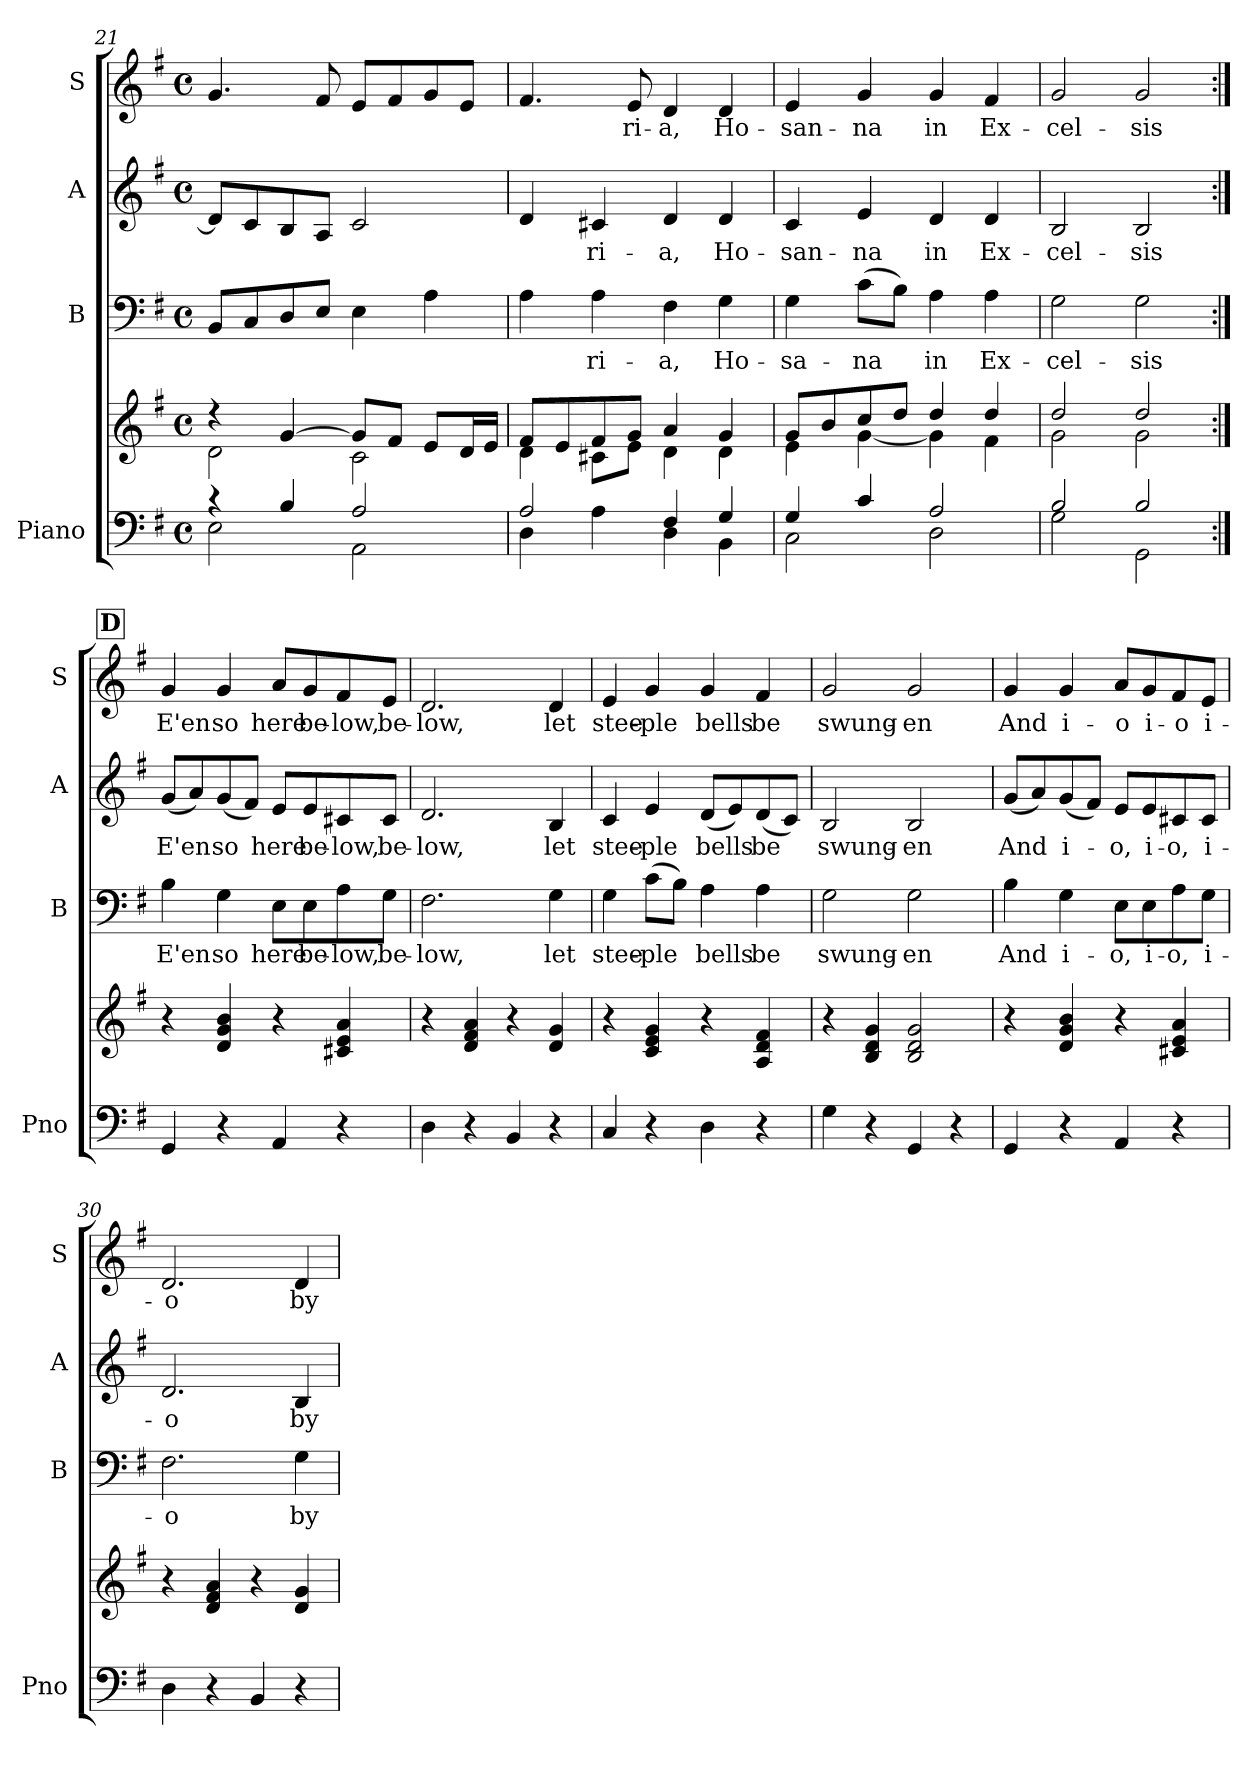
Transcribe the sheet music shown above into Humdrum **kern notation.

**kern	**kern	**kern	**text	**kern	**text	**kern	**text
*part4	*part4	*part3	*part3	*part2	*part2	*part1	*part1
*staff5	*staff4	*staff3	*staff3	*staff2	*staff2	*staff1	*staff1
*I"Piano	*	*I"B	*	*I"A	*	*I"S	*
*I'Pno	*	*I'B	*	*I'A	*	*I'S	*
*clefF4	*clefG2	*clefF4	*	*clefG2	*	*clefG2	*
*k[f#]	*k[f#]	*k[f#]	*	*k[f#]	*	*k[f#]	*
*M4/4	*M4/4	*M4/4	*	*M4/4	*	*M4/4	*
*met(c)	*met(c)	*met(c)	*	*met(c)	*	*met(c)	*
=21	=21	=21	=21	=21	=21	=21	=21
*^	*^	*	*	*	*	*	*
4r	2E\	4r	2d\	8BB/L	.	8d/L]	.	4.g/	.
.	.	.	.	8C/	.	8c/	.	.	.
4B/	.	[4g/	.	8D/	.	8B/	.	.	.
.	.	.	.	8E/J	.	8A/J	.	8f#/	.
2A/	2AA\	8g/L]	2c\	4E\	.	2c/	.	8e/L	.
.	.	8f#/J	.	.	.	.	.	8f#/	.
.	.	8e/L	.	4A\	.	.	.	8g/	.
.	.	16d/L	.	.	.	.	.	8e/J	.
.	.	16e/JJ	.	.	.	.	.	.	.
=22	=22	=22	=22	=22	=22	=22	=22	=22	=22
2A/	4D\	8f#/L	4d\	4A\	.	4d/	.	4.f#/	.
.	.	8e/	.	.	.	.	.	.	.
.	4A\	8f#/	8c#X\L	4A\	-ri-	4c#X/	-ri-	.	.
.	.	8g/J	8e\J	.	.	.	.	8e/	-ri-
4F#/	4D\	4a/	4d\	4F#\	-a,	4d/	-a,	4d/	-a,
4G/	4BB\	4g/	4d\	4G\	Ho-	4d/	Ho-	4d/	Ho-
!!LO:LB:g=z
=23	=23	=23	=23	=23	=23	=23	=23	=23	=23
4G/	2C\	8g/L	4e\	4G\	-sa-	4c/	-san-	4e/	-san-
.	.	8b/	.	.	.	.	.	.	.
4c/	.	8cc/	[4g\	(>8c\L	-na	4e/	-na	4g/	-na
.	.	8dd/J	.	8B\J)	.	.	.	.	.
2A/	2D\	4dd/	4g\]	4A\	in	4d/	in	4g/	in
.	.	4dd/	4f#\	4A\	Ex-	4d/	Ex-	4f#/	Ex-
=24	=24	=24	=24	=24	=24	=24	=24	=24	=24
2B/	2G\	2dd/	2g\	2G\	-cel-	2B/	-cel-	2g/	-cel-
2B/	2GG\	2dd/	2g\	2G\	-sis	2B/	-sis	2g/	-sis
*v	*v	*	*	*	*	*	*	*	*
*	*v	*v	*	*	*	*	*	*
!!LO:REH:place=s1:a:B:fs=14:t=D
=25:|!	=25:|!	=25:|!	=25:|!	=25:|!	=25:|!	=25:|!	=25:|!
4GG/	4r	4B\	E'en	(<8g/L	E'en	4g/	E'en
.	.	.	.	8a/)	.	.	.
4r	4d/ 4g/ 4b/	4G\	so	(<8g/	so	4g/	so
.	.	.	.	8f#/J)	.	.	.
4AA/	4r	8E\L	here	8e/L	here	8a/L	here
.	.	8E\	be-	8e/	be-	8g/	be-
4r	4c#X/ 4e/ 4a/	8A\	-low,	8c#X/	-low,	8f#/	-low,
.	.	8G\J	be-	8c#/J	be-	8e/J	be-
=26	=26	=26	=26	=26	=26	=26	=26
4D\	4r	2.F#\	-low,	2.d/	-low,	2.d/	-low,
4r	4d/ 4f#/ 4a/	.	.	.	.	.	.
4BB/	4r	.	.	.	.	.	.
4r	4d/ 4g/	4G\	let	4B/	let	4d/	let
=27	=27	=27	=27	=27	=27	=27	=27
4C/	4r	4G\	stee-	4c/	stee-	4e/	stee-
4r	4c/ 4e/ 4g/	(>8c\L	-ple	4e/	-ple	4g/	-ple
.	.	8B\J)	.	.	.	.	.
4D\	4r	4A\	bells	(<8d/L	bells	4g/	bells
.	.	.	.	8e/)	.	.	.
4r	4A/ 4d/ 4f#/	4A\	be	(<8d/	be	4f#/	be
.	.	.	.	8c/J)	.	.	.
!!LO:PB:g=z
=28	=28	=28	=28	=28	=28	=28	=28
4G\	4r	2G\	swung-	2B/	swung-	2g/	swung-
4r	4B/ 4d/ 4g/	.	.	.	.	.	.
4GG/	2B/ 2d/ 2g/	2G\	-en	2B/	-en	2g/	-en
4r	.	.	.	.	.	.	.
=29	=29	=29	=29	=29	=29	=29	=29
4GG/	4r	4B\	And	(<8g/L	And	4g/	And
.	.	.	.	8a/)	.	.	.
4r	4d/ 4g/ 4b/	4G\	i-	(<8g/	i-	4g/	i-
.	.	.	.	8f#/J)	.	.	.
4AA/	4r	8E\L	-o,	8e/L	-o,	8a/L	-o
.	.	8E\	i-	8e/	i-	8g/	i-
4r	4c#X/ 4e/ 4a/	8A\	-o,	8c#X/	-o,	8f#/	-o
.	.	8G\J	i-	8c#/J	i-	8e/J	i-
=30	=30	=30	=30	=30	=30	=30	=30
4D\	4r	2.F#\	-o	2.d/	-o	2.d/	-o
4r	4d/ 4f#/ 4a/	.	.	.	.	.	.
4BB/	4r	.	.	.	.	.	.
4r	4d/ 4g/	4G\	by	4B/	by	4d/	by
=	=	=	=	=	=	=	=
*-	*-	*-	*-	*-	*-	*-	*-
